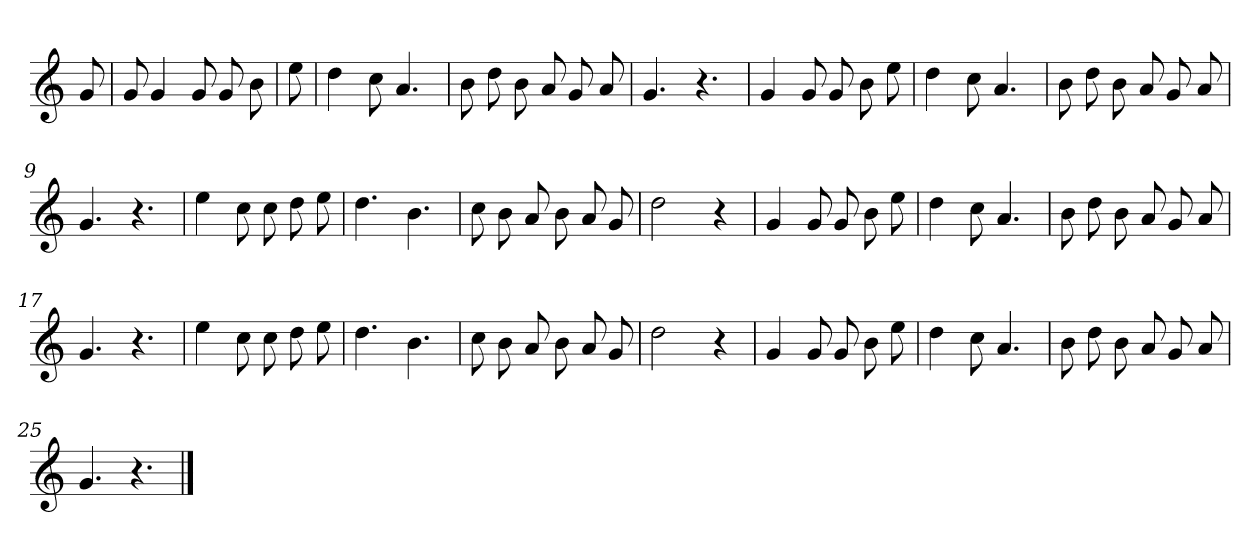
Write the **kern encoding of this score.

**kern
*part1
*staff1
*clefG2
*k[]
=
8g
=1
8g
4g
8g
8g
8b
=2y
8ee
=3
4dd
8cc
4.a
=4
8b
8dd
8b
8a
8g
8a
=5
4.g
4.r
=6
4g
8g
8g
8b
8ee
=7
4dd
8cc
4.a
=8
8b
8dd
8b
8a
8g
8a
=9
4.g
4.r
=10
4ee
8cc
8cc
8dd
8ee
=11
4.dd
4.b
=12
8cc
8b
8a
8b
8a
8g
=13
2dd
4r
=14
4g
8g
8g
8b
8ee
=15
4dd
8cc
4.a
=16
8b
8dd
8b
8a
8g
8a
=17
4.g
4.r
=18
4ee
8cc
8cc
8dd
8ee
=19
4.dd
4.b
=20
8cc
8b
8a
8b
8a
8g
=21
2dd
4r
=22
4g
8g
8g
8b
8ee
=23
4dd
8cc
4.a
=24
8b
8dd
8b
8a
8g
8a
=25
4.g
4.r
==
*-
